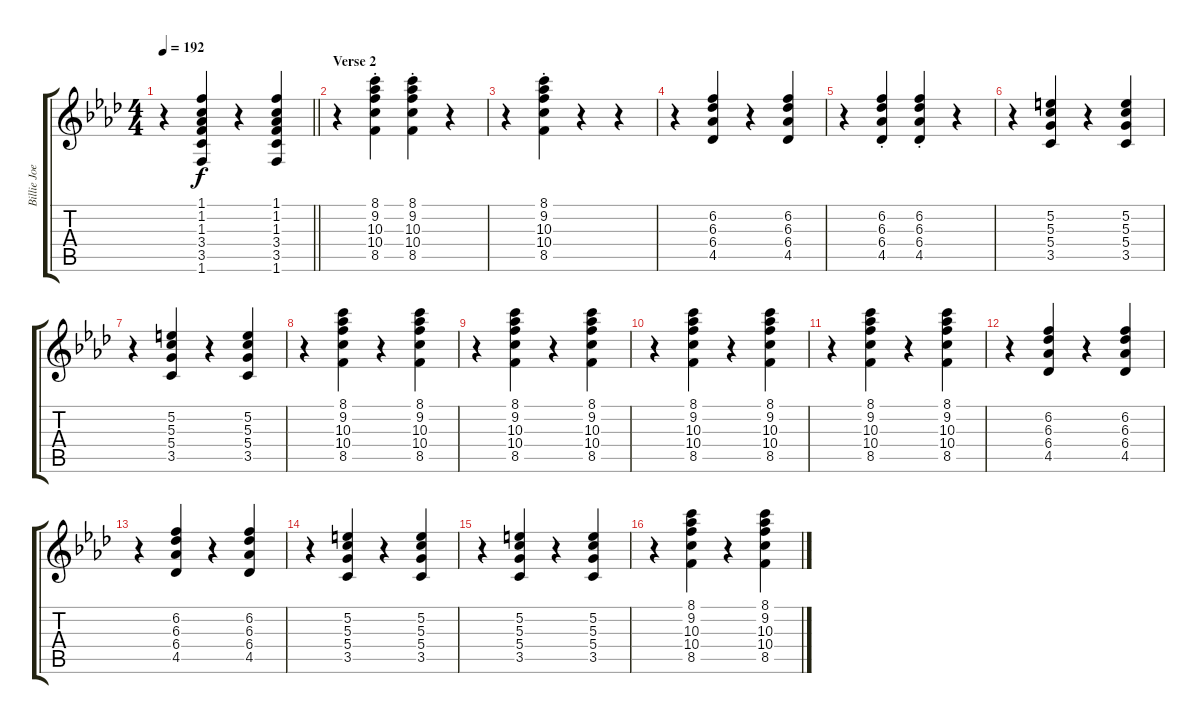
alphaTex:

\track ("Billie Joe Armstrong (Rhthym Guitar)" "Billie Joe") {instrument distortionguitar}
\staff {score tabs}
\tuning (E4 B3 G3 D3 A2 E2) {hide}
\ts (4 4)
\tempo 192
\clef g2
\barLineRight lightlight
\ks ab
r.4{dy f} (1.1 1.2 1.3 3.4 3.5 1.6).4 r.4 (1.1 1.2 1.3 3.4 3.5 1.6).4 |
\section ("" "Verse 2")
r.4 (8.1{st} 9.2{st} 10.3{st} 10.4{st} 8.5{st}).4 (8.1{st} 9.2{st} 10.3{st} 10.4{st} 8.5{st}).4 r.4 |
r.4 (8.1{st} 9.2{st} 10.3{st} 10.4{st} 8.5{st}).4 r.4 r.4 |
r.4 (6.2 6.3 6.4 4.5).4 r.4 (6.2 6.3 6.4 4.5).4 |
r.4 (6.2{st} 6.3{st} 6.4{st} 4.5{st}).4 (6.2{st} 6.3{st} 6.4{st} 4.5{st}).4 r.4 |
r.4 (5.2 5.3 5.4 3.5).4 r.4 (5.2 5.3 5.4 3.5).4 |
r.4 (5.2 5.3 5.4 3.5).4 r.4 (5.2 5.3 5.4 3.5).4 |
r.4 (8.1 9.2 10.3 10.4 8.5).4 r.4 (8.1 9.2 10.3 10.4 8.5).4 |
r.4 (8.1 9.2 10.3 10.4 8.5).4 r.4 (8.1 9.2 10.3 10.4 8.5).4 |
r.4 (8.1 9.2 10.3 10.4 8.5).4 r.4 (8.1 9.2 10.3 10.4 8.5).4 |
r.4 (8.1 9.2 10.3 10.4 8.5).4 r.4 (8.1 9.2 10.3 10.4 8.5).4 |
r.4 (6.2 6.3 6.4 4.5).4 r.4 (6.2 6.3 6.4 4.5).4 |
r.4 (6.2 6.3 6.4 4.5).4 r.4 (6.2 6.3 6.4 4.5).4 |
r.4 (5.2 5.3 5.4 3.5).4 r.4 (5.2 5.3 5.4 3.5).4 |
r.4 (5.2 5.3 5.4 3.5).4 r.4 (5.2 5.3 5.4 3.5).4 |
r.4 (8.1 9.2 10.3 10.4 8.5).4 r.4 (8.1 9.2 10.3 10.4 8.5).4
